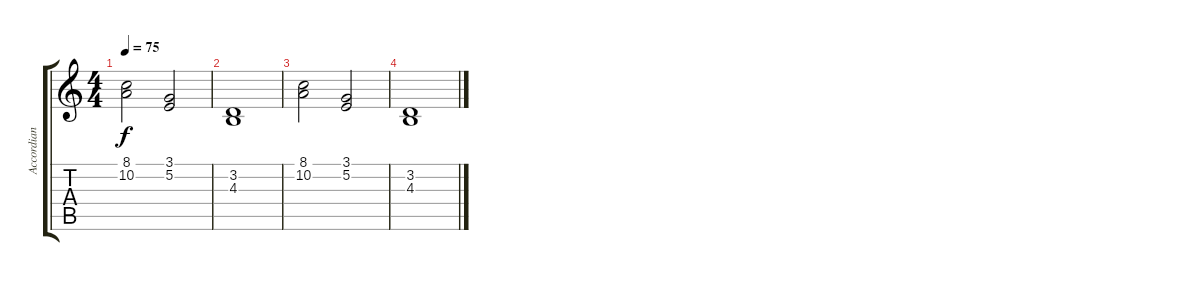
\track ("Accordian" "Accordian") {instrument accordion}
\staff {score tabs}
\tuning (E4 B3 G3 D3 A2 E2) {hide}
\ts (4 4)
\tempo 75
\clef g2
\ks c
(8.1 10.2).2{dy f} (3.1 5.2).2 |
(3.2 4.3).1 |
(8.1 10.2).2 (3.1 5.2).2 |
(3.2 4.3).1
